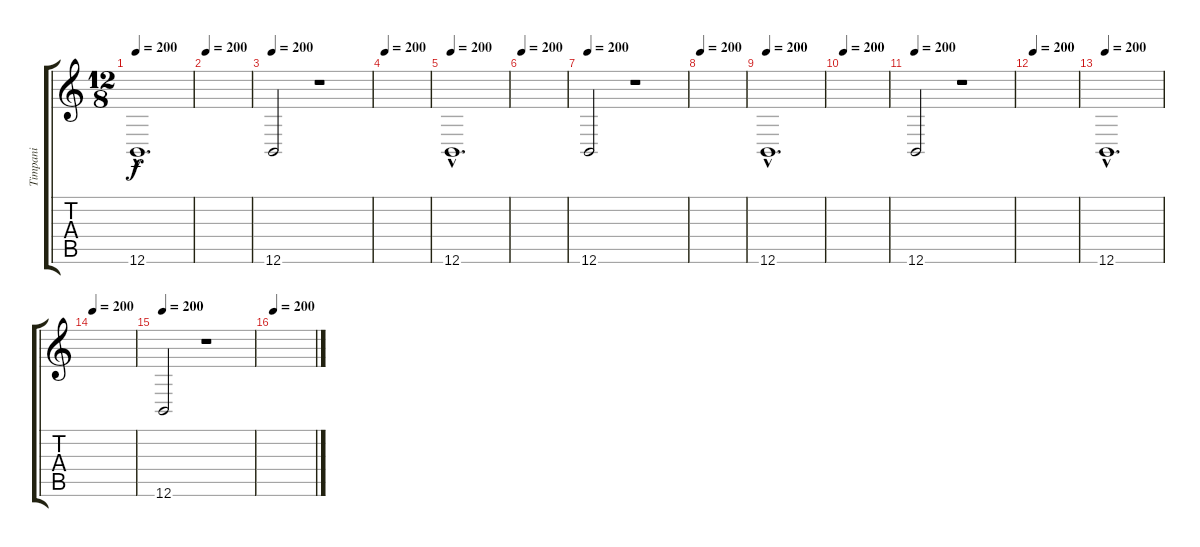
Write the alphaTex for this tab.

\track ("Timpani" "Timpani") {instrument timpani}
\staff {score tabs}
\tuning (Db4 Ab3 E3 B2 Gb2 B1) {hide}
\ts (12 8)
\tempo 200
\clef g2
\ks c
12.6{hac}.1{d dy f} |
\tempo 200
|
\tempo 200
12.6.2 r.1 |
\tempo 200
|
\tempo 200
12.6{hac}.1{d} |
\tempo 200
|
\tempo 200
12.6.2 r.1 |
\tempo 200
|
\tempo 200
12.6{hac}.1{d} |
\tempo 200
|
\tempo 200
12.6.2 r.1 |
\tempo 200
|
\tempo 200
12.6{hac}.1{d} |
\tempo 200
|
\tempo 200
12.6.2 r.1 |
\tempo 200
